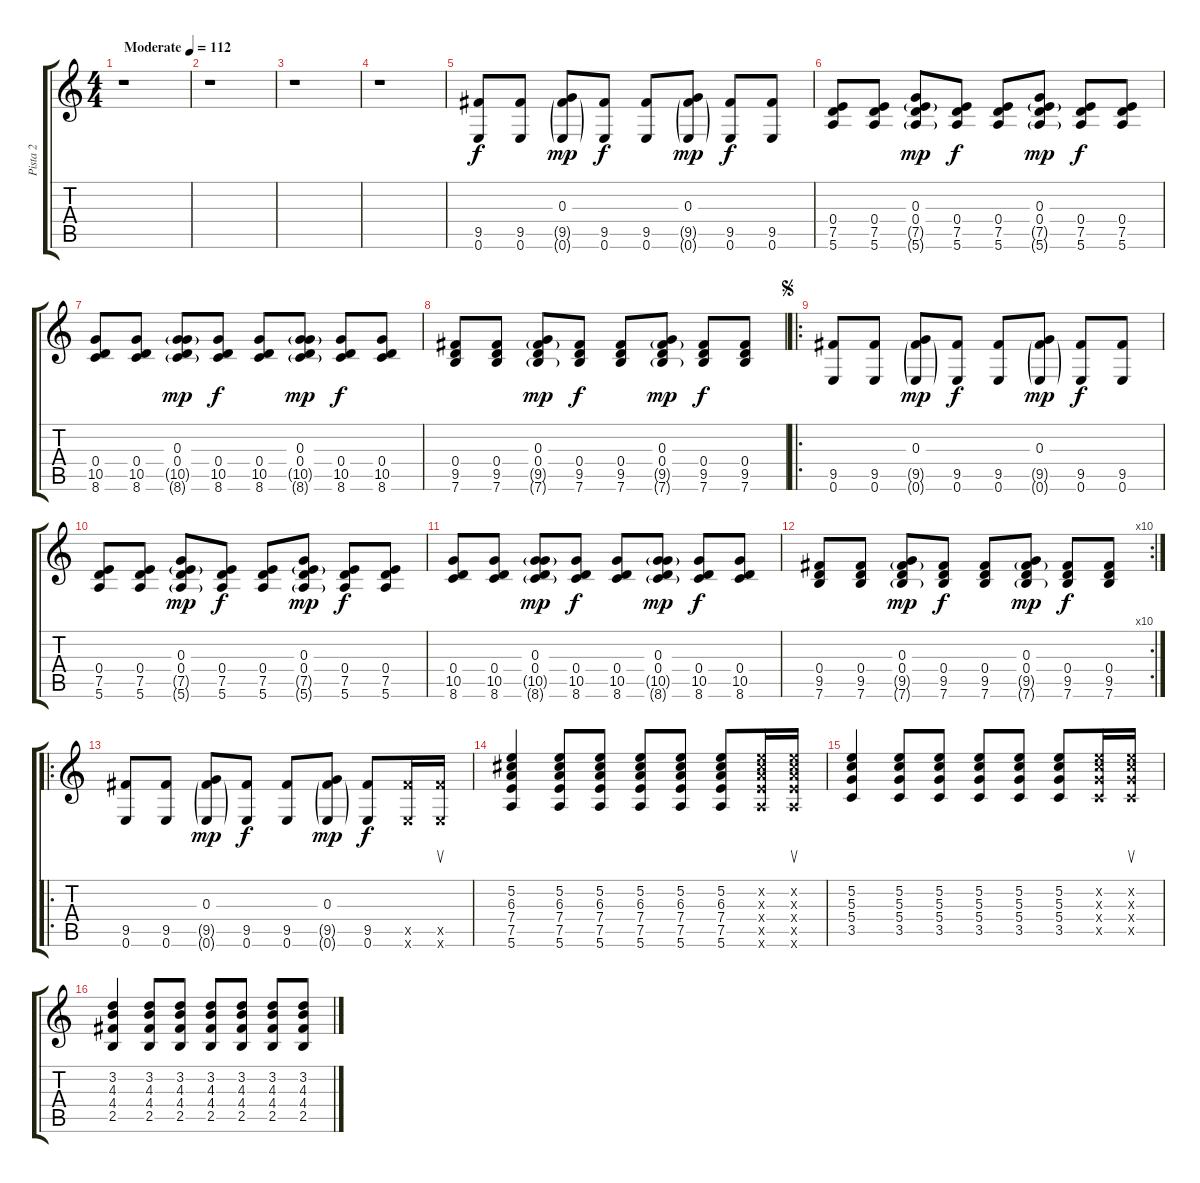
\track ("Pista 2" "Pista 2") {instrument acousticguitarsteel}
\staff {score tabs}
\tuning (E4 B3 G3 D3 A2 E2) {hide}
\ts (4 4)
\tempo (112 "Moderate")
\clef g2
\ks c
r.1{dy f instrument acousticguitarsteel} |
r.1 |
r.1 |
r.1 |
(9.5 0.6).8 (9.5 0.6).8 (0.3 9.5{g} 0.6{g}).8{dy mp} (9.5 0.6).8{dy f} (9.5 0.6).8 (0.3 9.5{g} 0.6{g}).8{dy mp} (9.5 0.6).8{dy f} (9.5 0.6).8 |
(0.4 7.5 5.6).8 (0.4 7.5 5.6).8 (0.3 0.4 7.5{g} 5.6{g}).8{dy mp} (0.4 7.5 5.6).8{dy f} (0.4 7.5 5.6).8 (0.3 0.4 7.5{g} 5.6{g}).8{dy mp} (0.4 7.5 5.6).8{dy f} (0.4 7.5 5.6).8 |
(0.4 10.5 8.6).8 (0.4 10.5 8.6).8 (0.3 0.4 10.5{g} 8.6{g}).8{dy mp} (0.4 10.5 8.6).8{dy f} (0.4 10.5 8.6).8 (0.3 0.4 10.5{g} 8.6{g}).8{dy mp} (0.4 10.5 8.6).8{dy f} (0.4 10.5 8.6).8 |
(0.4 9.5 7.6).8 (0.4 9.5 7.6).8 (0.3 0.4 9.5{g} 7.6{g}).8{dy mp} (0.4 9.5 7.6).8{dy f} (0.4 9.5 7.6).8 (0.3 0.4 9.5{g} 7.6{g}).8{dy mp} (0.4 9.5 7.6).8{dy f} (0.4 9.5 7.6).8 |
\ro
\jump segno
(9.5 0.6).8 (9.5 0.6).8 (0.3 9.5{g} 0.6{g}).8{dy mp} (9.5 0.6).8{dy f} (9.5 0.6).8 (0.3 9.5{g} 0.6{g}).8{dy mp} (9.5 0.6).8{dy f} (9.5 0.6).8 |
(0.4 7.5 5.6).8 (0.4 7.5 5.6).8 (0.3 0.4 7.5{g} 5.6{g}).8{dy mp} (0.4 7.5 5.6).8{dy f} (0.4 7.5 5.6).8 (0.3 0.4 7.5{g} 5.6{g}).8{dy mp} (0.4 7.5 5.6).8{dy f} (0.4 7.5 5.6).8 |
(0.4 10.5 8.6).8 (0.4 10.5 8.6).8 (0.3 0.4 10.5{g} 8.6{g}).8{dy mp} (0.4 10.5 8.6).8{dy f} (0.4 10.5 8.6).8 (0.3 0.4 10.5{g} 8.6{g}).8{dy mp} (0.4 10.5 8.6).8{dy f} (0.4 10.5 8.6).8 |
\rc 10
(0.4 9.5 7.6).8 (0.4 9.5 7.6).8 (0.3 0.4 9.5{g} 7.6{g}).8{dy mp} (0.4 9.5 7.6).8{dy f} (0.4 9.5 7.6).8 (0.3 0.4 9.5{g} 7.6{g}).8{dy mp} (0.4 9.5 7.6).8{dy f} (0.4 9.5 7.6).8 |
\ro
(9.5 0.6).8 (9.5 0.6).8 (0.3 9.5{g} 0.6{g}).8{dy mp} (9.5 0.6).8{dy f} (9.5 0.6).8 (0.3 9.5{g} 0.6{g}).8{dy mp} (9.5 0.6).8{dy f} (9.5{x} 0.6{x}).16 (9.5{x} 0.6{x}).16{su} |
(5.2 6.3 7.4 7.5 5.6).4 (5.2 6.3 7.4 7.5 5.6).8 (5.2 6.3 7.4 7.5 5.6).8 (5.2 6.3 7.4 7.5 5.6).8 (5.2 6.3 7.4 7.5 5.6).8 (5.2 6.3 7.4 7.5 5.6).8 (5.2{x} 6.3{x} 7.4{x} 7.5{x} 5.6{x}).16 (5.2{x} 6.3{x} 7.4{x} 7.5{x} 5.6{x}).16{su} |
(5.2 5.3 5.4 3.5).4 (5.2 5.3 5.4 3.5).8 (5.2 5.3 5.4 3.5).8 (5.2 5.3 5.4 3.5).8 (5.2 5.3 5.4 3.5).8 (5.2 5.3 5.4 3.5).8 (5.2{x} 5.3{x} 5.4{x} 3.5{x}).16 (5.2{x} 5.3{x} 5.4{x} 3.5{x}).16{su} |
(3.2 4.3 4.4 2.5).4 (3.2 4.3 4.4 2.5).8 (3.2 4.3 4.4 2.5).8 (3.2 4.3 4.4 2.5).8 (3.2 4.3 4.4 2.5).8 (3.2 4.3 4.4 2.5).8 (3.2 4.3 4.4 2.5).8
